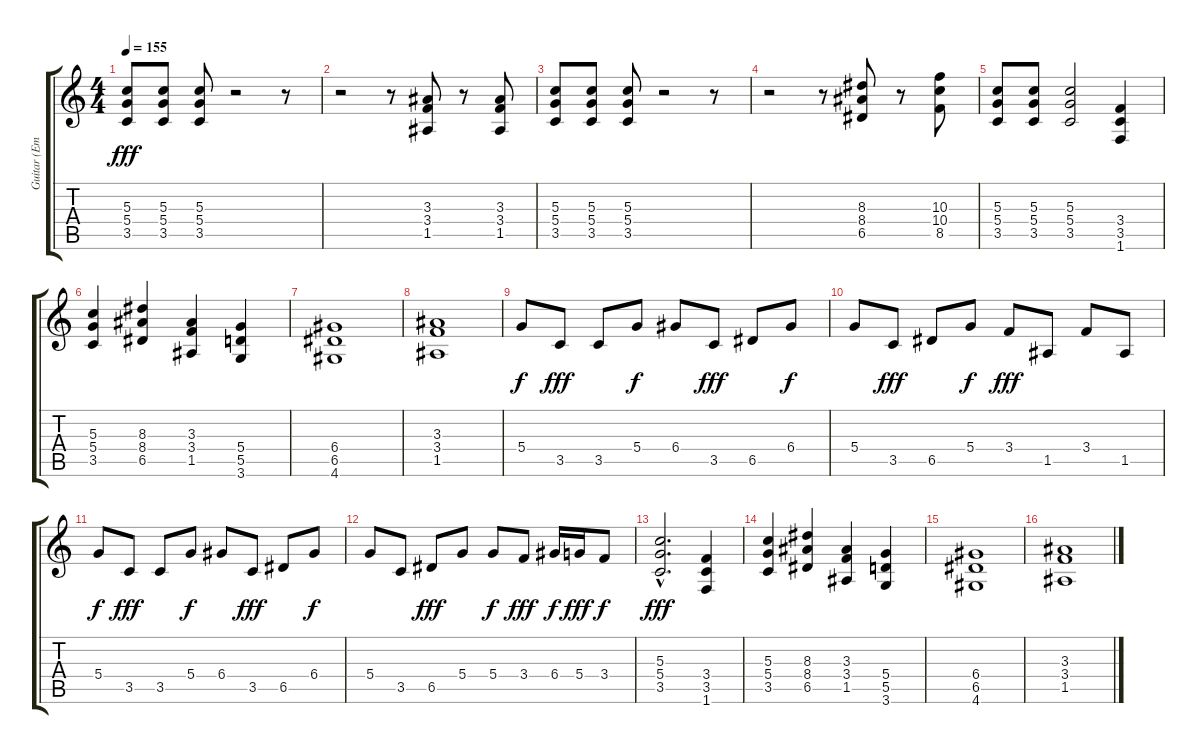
\track ("Guitar (Emppu)" "Guitar (Em") {instrument distortionguitar}
\staff {score tabs}
\tuning (E4 B3 G3 D3 A2 E2) {hide}
\ts (4 4)
\tempo 155
\clef g2
\ks c
(5.3 5.4 3.5).8{dy fff instrument distortionguitar} (5.3 5.4 3.5).8 (5.3 5.4 3.5).8 r.2 r.8 |
r.2 r.8 (3.3 3.4 1.5).8 r.8 (3.3 3.4 1.5).8 |
(5.3 5.4 3.5).8 (5.3 5.4 3.5).8 (5.3 5.4 3.5).8 r.2 r.8 |
r.2 r.8 (8.3 8.4 6.5).8 r.8 (10.3 10.4 8.5).8 |
(5.3 5.4 3.5).8 (5.3 5.4 3.5).8 (5.3 5.4 3.5).2 (3.4 3.5 1.6).4 |
(5.3 5.4 3.5).4 (8.3 8.4 6.5).4 (3.3 3.4 1.5).4 (5.4 5.5 3.6).4 |
(6.4 6.5 4.6).1 |
(3.3 3.4 1.5).1 |
5.4.8{dy f} 3.5.8{dy fff} 3.5.8 5.4.8{dy f} 6.4.8 3.5.8{dy fff} 6.5.8 6.4.8{dy f} |
5.4.8 3.5.8{dy fff} 6.5.8 5.4.8{dy f} 3.4.8{dy fff} 1.5.8 3.4.8 1.5.8 |
5.4.8{dy f} 3.5.8{dy fff} 3.5.8 5.4.8{dy f} 6.4.8 3.5.8{dy fff} 6.5.8 6.4.8{dy f} |
5.4.8 3.5.8 6.5.8{dy fff} 5.4.8 5.4.8{dy f} 3.4.8{dy fff} 6.4.16{dy f} 5.4.16{dy fff} 3.4.8{dy f} |
(5.3{hac} 5.4{hac} 3.5{hac}).2{d dy fff} (3.4 3.5 1.6).4 |
(5.3 5.4 3.5).4 (8.3 8.4 6.5).4 (3.3 3.4 1.5).4 (5.4 5.5 3.6).4 |
(6.4 6.5 4.6).1 |
(3.3 3.4 1.5).1
